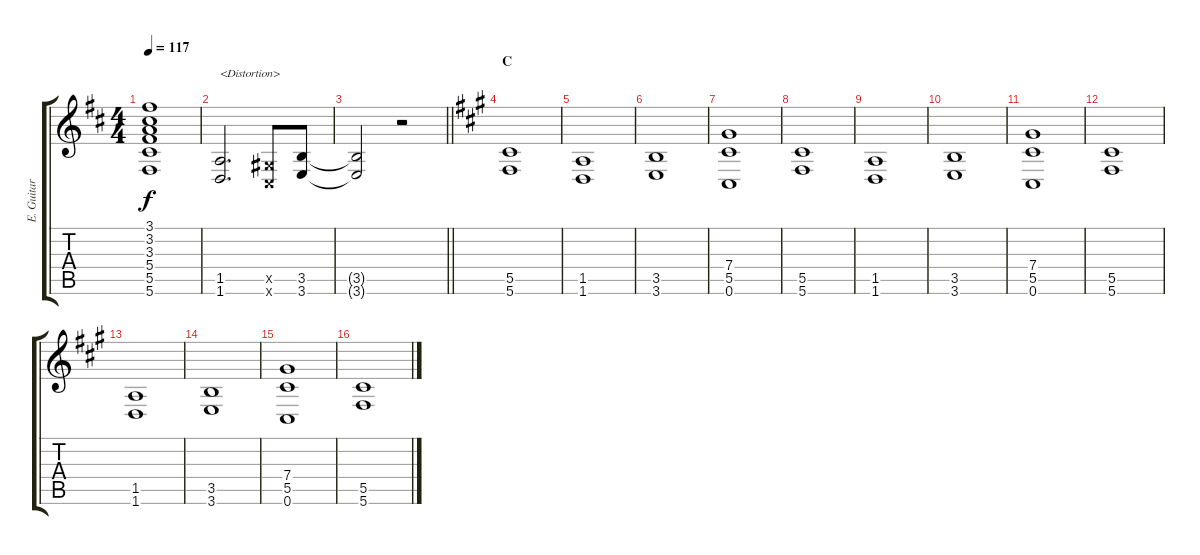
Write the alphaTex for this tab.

\track ("E. Guitar I" "E. Guitar ") {instrument overdrivenguitar}
\staff {score tabs}
\tuning (Eb4 Bb3 Gb3 Db3 Ab2 Db2) {hide}
\ts (4 4)
\tempo 117
\clef g2
\ks d
(3.1 3.2 3.3 5.4 5.5 5.6).1{dy f} |
(1.5 1.6).2{d txt "<Distortion>" instrument overdrivenguitar} (0.5{x} 0.6{x}).8 (3.5 3.6).8 |
\barLineRight lightlight
(3.5{t} 3.6{t}).2 r.2 |
\section ("" "C")
\ks a
(5.5 5.6).1 |
(1.5 1.6).1 |
(3.5 3.6).1 |
(7.4 5.5 0.6).1 |
(5.5 5.6).1 |
(1.5 1.6).1 |
(3.5 3.6).1 |
(7.4 5.5 0.6).1 |
(5.5 5.6).1 |
(1.5 1.6).1 |
(3.5 3.6).1 |
(7.4 5.5 0.6).1 |
(5.5 5.6).1
